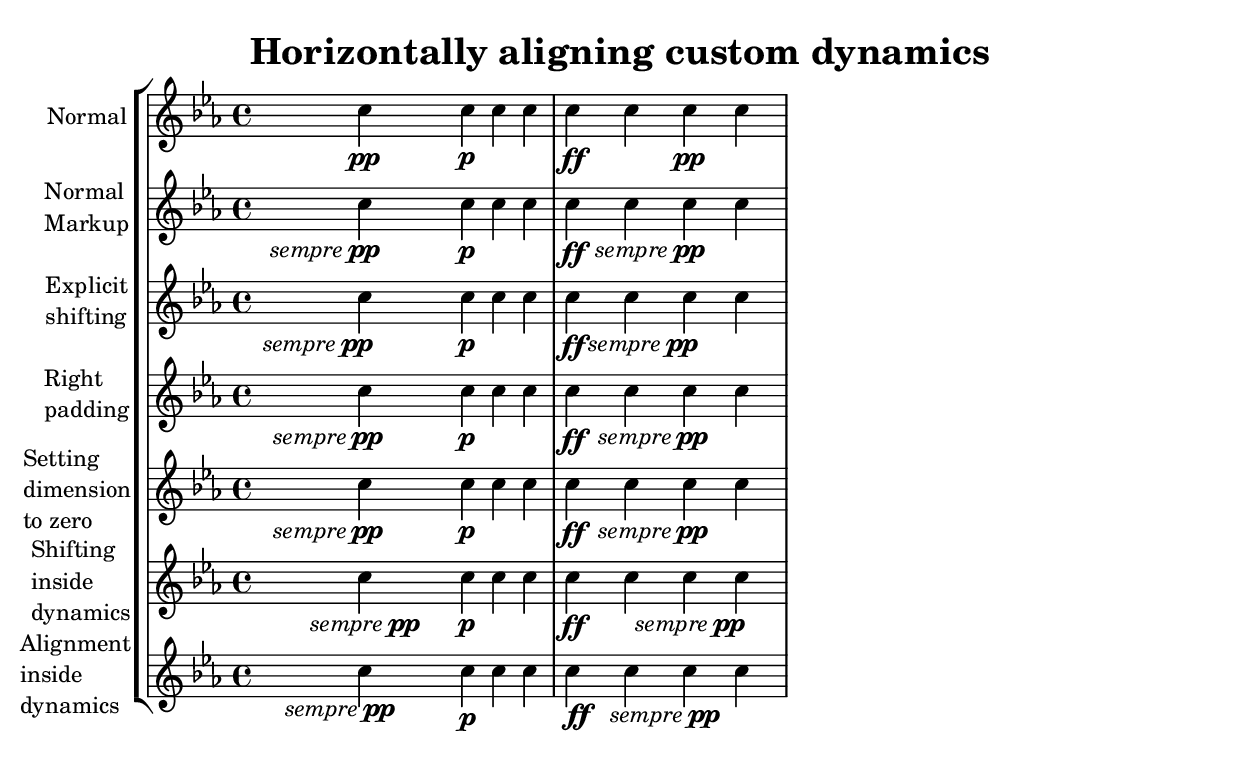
%% Do not edit this file; it is auto-generated from LSR http://lsr.dsi.unimi.it
%% This file is in the public domain.
\version "2.13.0"

\header {
  lsrtags = "expressive-marks, tweaks-and-overrides"

  texidoc = "
Some dynamic expressions involve additional text, like \"sempre pp\".
Since lilypond aligns all dynamics centered on the note, the \\pp would
be displayed way after the note it applies to.

To correctly align the \"sempre \\pp\" horizontally, so that it is
aligned as if it were only the \\pp, there are several approaches:

* Simply use @code{\\once\\override DynamicText #'X-offset = #-9.2}
before the note with the dynamics to manually shift it to the correct
position. Drawback: This has to be done manually each time you use that
dynamic markup... * Add some padding (@code{#:hspace 7.1}) into the
definition of your custom dynamic mark, so that after lilypond
center-aligns it, it is already correctly aligned. Drawback: The
padding really takes up that space and does not allow any other markup
or dynamics to be shown in that position.

* Shift the dynamic script @code{\\once\\override ... #'X-offset = ..}.
Drawback: @code{\\once\\override} is needed for every invocation!

* Set the dimensions of the additional text to 0 (using
@code{#:with-dimensions '(0 . 0) '(0 . 0)}). Drawback: To lilypond
\"sempre\" has no extent, so it might put other stuff there and create
collisions (which are not detected by the collision dection!). Also,
there seems to be some spacing, so it's not exactly the same alignment
as without the additional text

* Add an explicit shifting directly inside the scheme function for the
dynamic-script.

* Set an explicit alignment inside the dynamic-script. By default, this
won't have any effect, only if one sets X-offset! Drawback: One needs
to set @code{DynamicText #'X-offset}, which will apply to all dynamic
texts! Also, it is aligned at the right edge of the additional text,
not at the center of pp.




"
  doctitle = "Horizontally aligning custom dynamics (e.g. \"sempre pp\", \"piu f\", \"subito p\")"
} % begin verbatim

\header { title = "Horizontally aligning custom dynamics" }
\layout { ragged-right = ##t }

% Solution 1: Using a simple markup with a particular halign value
% Drawback: It's a markup, not a dynamic command, so \dynamicDown etc. will have no effect
semppMarkup = \markup { \halign #1.4 \italic "sempre" \dynamic "pp" }

% Solution 2: Using a dynamic script and shifting with \once\override ... #'X-offset = ..
% Drawback: \once\override needed for every invocation
semppK = #(make-dynamic-script (markup #:line( #:normal-text #:italic "sempre" #:dynamic "pp")))

% Solution 3: Padding the dynamic script so the center-alignment puts it to the correct position
% Drawback: the padding really reserves the space, nothing else can be there
semppT = #(
  make-dynamic-script (
    markup #:line (
      #:normal-text #:italic "sempre" #:dynamic "pp" #:hspace 7.1
    )
  )
)

% Solution 4: Dynamic, setting the dimensions of the additional text to 0
% Drawback: To lilypond "sempre" has no extent, so it might put other stuff there => collisions
% Drawback: Also, there seems to be some spacing, so it's not exactly the 
%           same alignment as without the additional text
semppM = #(make-dynamic-script (markup #:line( #:with-dimensions '(0 . 0) '(0 . 0) #:right-align #:normal-text #:italic "sempre" #:dynamic "pp")))

% Solution 5: Dynamic with explicit shifting inside the scheme function
semppG = #(make-dynamic-script
  (markup
    #:hspace 0 #:translate (cons -18.85 0 )
    #:line( #:normal-text #:italic "sempre" #:dynamic "pp"))
)

% Solution 6: Dynamic with explicit alignment. This has only effect, if one sets X-offset!
% Drawback: One needs to set DynamicText #'X-offset!
% Drawback: Aligned at the right edge of the additional text, not at the center of pp
semppMII = #(make-dynamic-script (markup #:line(#:right-align #:normal-text #:italic "sempre" #:dynamic "pp")))


\context StaffGroup <<
  \context Staff="s" << \set Staff.instrumentName = "Normal"
       \relative c'' { \key es \major c4\pp c\p c c | c\ff c c\pp c } 
  >>
  \context Staff="sMarkup" << \set Staff.instrumentName = \markup\column{"Normal" "Markup"}
       \relative c'' { \key es \major c4-\semppMarkup c\p c c | c\ff c c-\semppMarkup c} 
  >>
  \context Staff="sK" << \set Staff.instrumentName = \markup\column{"Explicit" "shifting"}
       \relative c'' { \key es \major 
           \once \override DynamicText #'X-offset = #-9.2 c4\semppK c\p c c | 
           c\ff c \once \override DynamicText #'X-offset = #-9.2  c\semppK c } 
  >>
  \context Staff="sT" << \set Staff.instrumentName = \markup\column{"Right" "padding"}
       \relative c'' { \key es \major c4\semppT c\p c c | c\ff c c\semppT c } 
  >>
  \context Staff="sM" << \set Staff.instrumentName = \markup\column{"Setting" "dimension" "to zero"}
       \relative c'' { \key es \major c4\semppM c\p c c | c\ff c c\semppM c } 
  >>
  \context Staff="sG" << \set Staff.instrumentName = \markup\column{"Shifting" "inside" "dynamics"}
       \relative c'' { \key es \major c4\semppG c\p c c | c\ff c c\semppG c} 
  >>
  \context Staff="sMII" << \set Staff.instrumentName = \markup\column{"Alignment" "inside" "dynamics"}
    \relative c'' { \key es \major 
      \override DynamicText #'X-offset = #0  % Setting to ##f (false) gives the same resul
      c4\semppMII c\p c c | c\ff c c\semppMII c } 
    >>
>>

